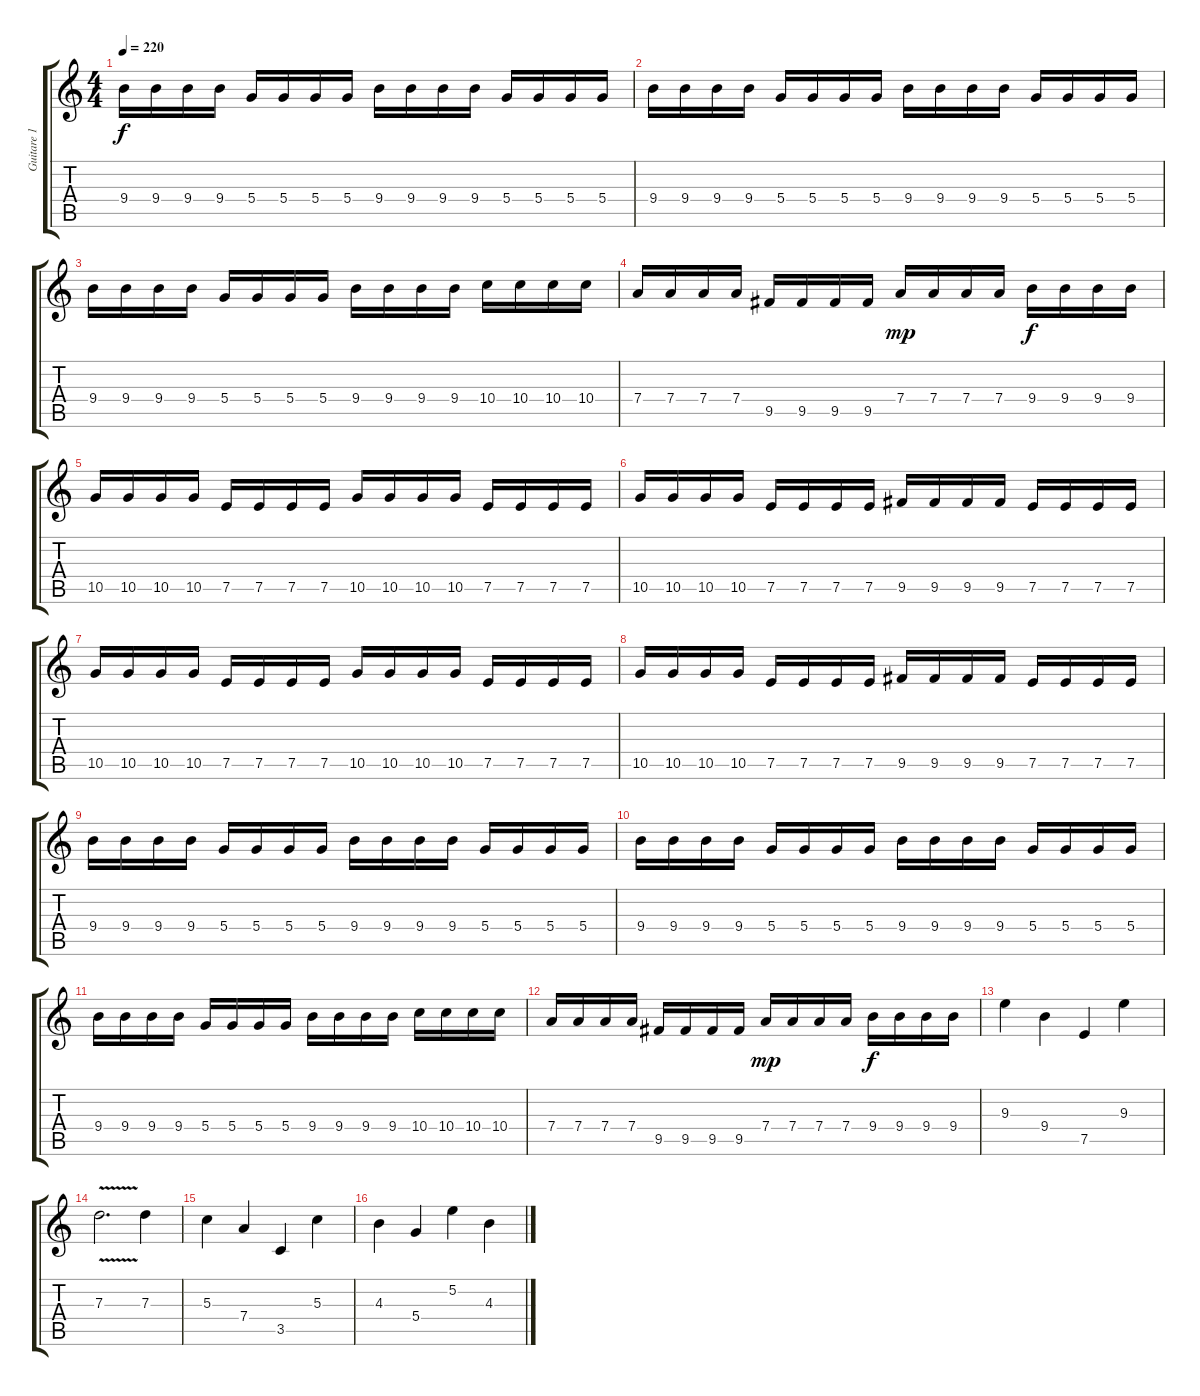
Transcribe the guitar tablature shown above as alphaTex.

\track ("Guitare 1" "Guitare 1") {instrument distortionguitar}
\staff {score tabs}
\tuning (E4 B3 G3 D3 A2 E2) {hide}
\ts (4 4)
\tempo 220
\clef g2
\ks c
9.4.16{dy f} 9.4.16 9.4.16 9.4.16 5.4.16 5.4.16 5.4.16 5.4.16 9.4.16 9.4.16 9.4.16 9.4.16 5.4.16 5.4.16 5.4.16 5.4.16 |
9.4.16 9.4.16 9.4.16 9.4.16 5.4.16 5.4.16 5.4.16 5.4.16 9.4.16 9.4.16 9.4.16 9.4.16 5.4.16 5.4.16 5.4.16 5.4.16 |
9.4.16 9.4.16 9.4.16 9.4.16 5.4.16 5.4.16 5.4.16 5.4.16 9.4.16 9.4.16 9.4.16 9.4.16 10.4.16 10.4.16 10.4.16 10.4.16 |
7.4.16 7.4.16 7.4.16 7.4.16 9.5.16 9.5.16 9.5.16 9.5.16 7.4.16{dy mp} 7.4.16 7.4.16 7.4.16 9.4.16{dy f} 9.4.16 9.4.16 9.4.16 |
10.5.16 10.5.16 10.5.16 10.5.16 7.5.16 7.5.16 7.5.16 7.5.16 10.5.16 10.5.16 10.5.16 10.5.16 7.5.16 7.5.16 7.5.16 7.5.16 |
10.5.16 10.5.16 10.5.16 10.5.16 7.5.16 7.5.16 7.5.16 7.5.16 9.5.16 9.5.16 9.5.16 9.5.16 7.5.16 7.5.16 7.5.16 7.5.16 |
10.5.16 10.5.16 10.5.16 10.5.16 7.5.16 7.5.16 7.5.16 7.5.16 10.5.16 10.5.16 10.5.16 10.5.16 7.5.16 7.5.16 7.5.16 7.5.16 |
10.5.16 10.5.16 10.5.16 10.5.16 7.5.16 7.5.16 7.5.16 7.5.16 9.5.16 9.5.16 9.5.16 9.5.16 7.5.16 7.5.16 7.5.16 7.5.16 |
9.4.16 9.4.16 9.4.16 9.4.16 5.4.16 5.4.16 5.4.16 5.4.16 9.4.16 9.4.16 9.4.16 9.4.16 5.4.16 5.4.16 5.4.16 5.4.16 |
9.4.16 9.4.16 9.4.16 9.4.16 5.4.16 5.4.16 5.4.16 5.4.16 9.4.16 9.4.16 9.4.16 9.4.16 5.4.16 5.4.16 5.4.16 5.4.16 |
9.4.16 9.4.16 9.4.16 9.4.16 5.4.16 5.4.16 5.4.16 5.4.16 9.4.16 9.4.16 9.4.16 9.4.16 10.4.16 10.4.16 10.4.16 10.4.16 |
7.4.16 7.4.16 7.4.16 7.4.16 9.5.16 9.5.16 9.5.16 9.5.16 7.4.16{dy mp} 7.4.16 7.4.16 7.4.16 9.4.16{dy f} 9.4.16 9.4.16 9.4.16 |
9.3.4 9.4.4 7.5.4 9.3.4 |
7.3{v}.2{d} 7.3.4 |
5.3.4 7.4.4 3.5.4 5.3.4 |
4.3.4 5.4.4 5.2.4 4.3.4
